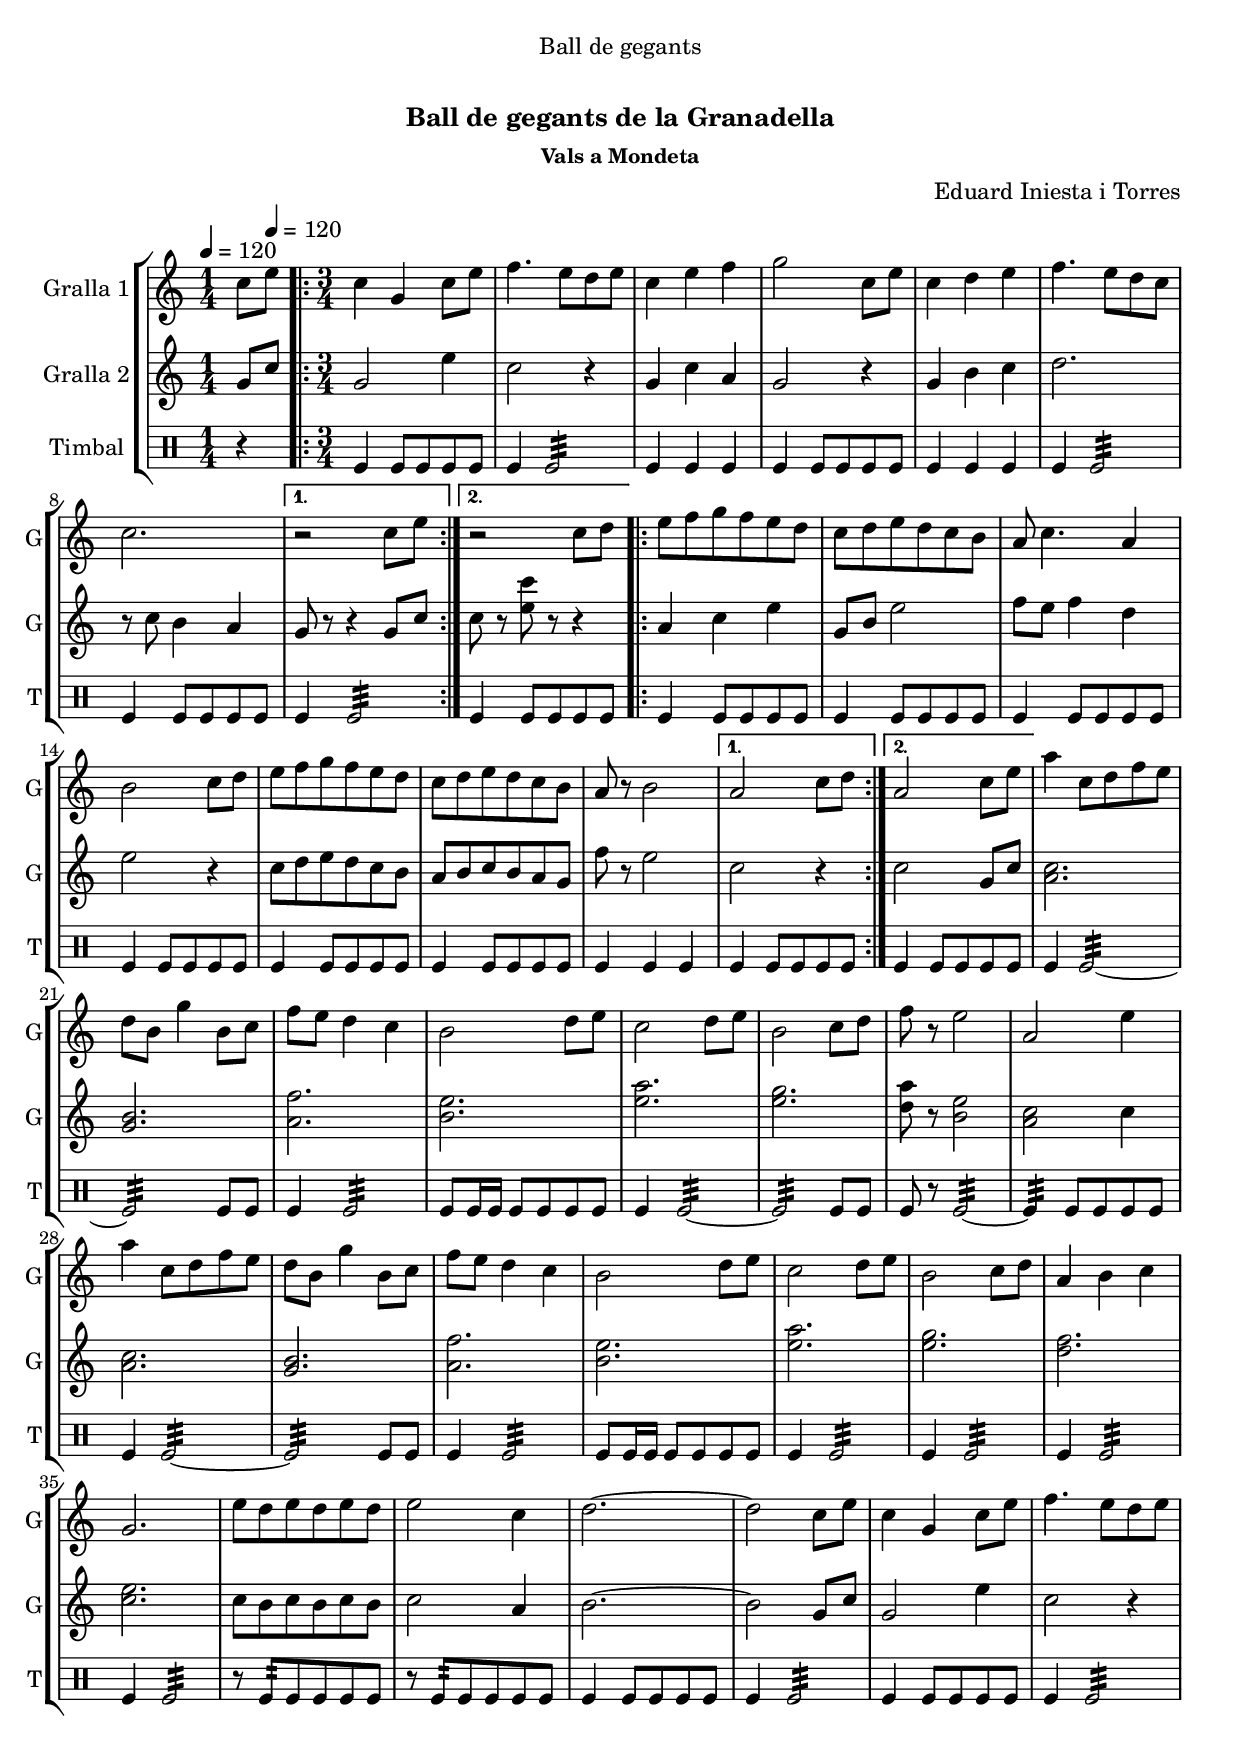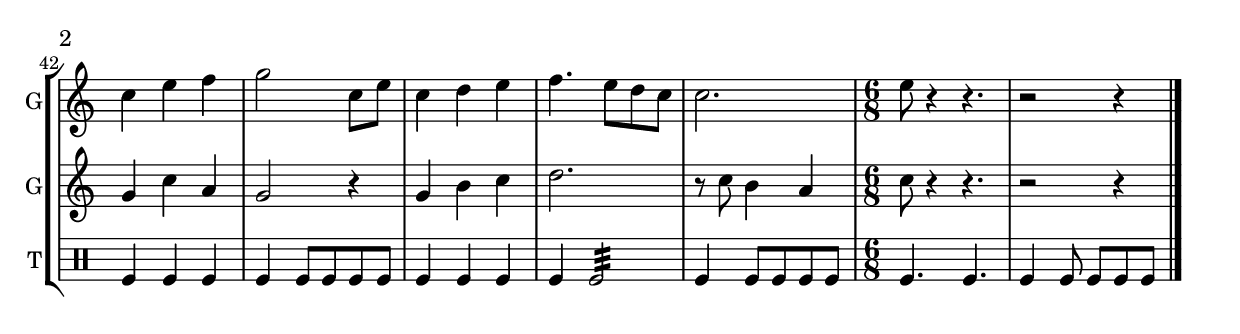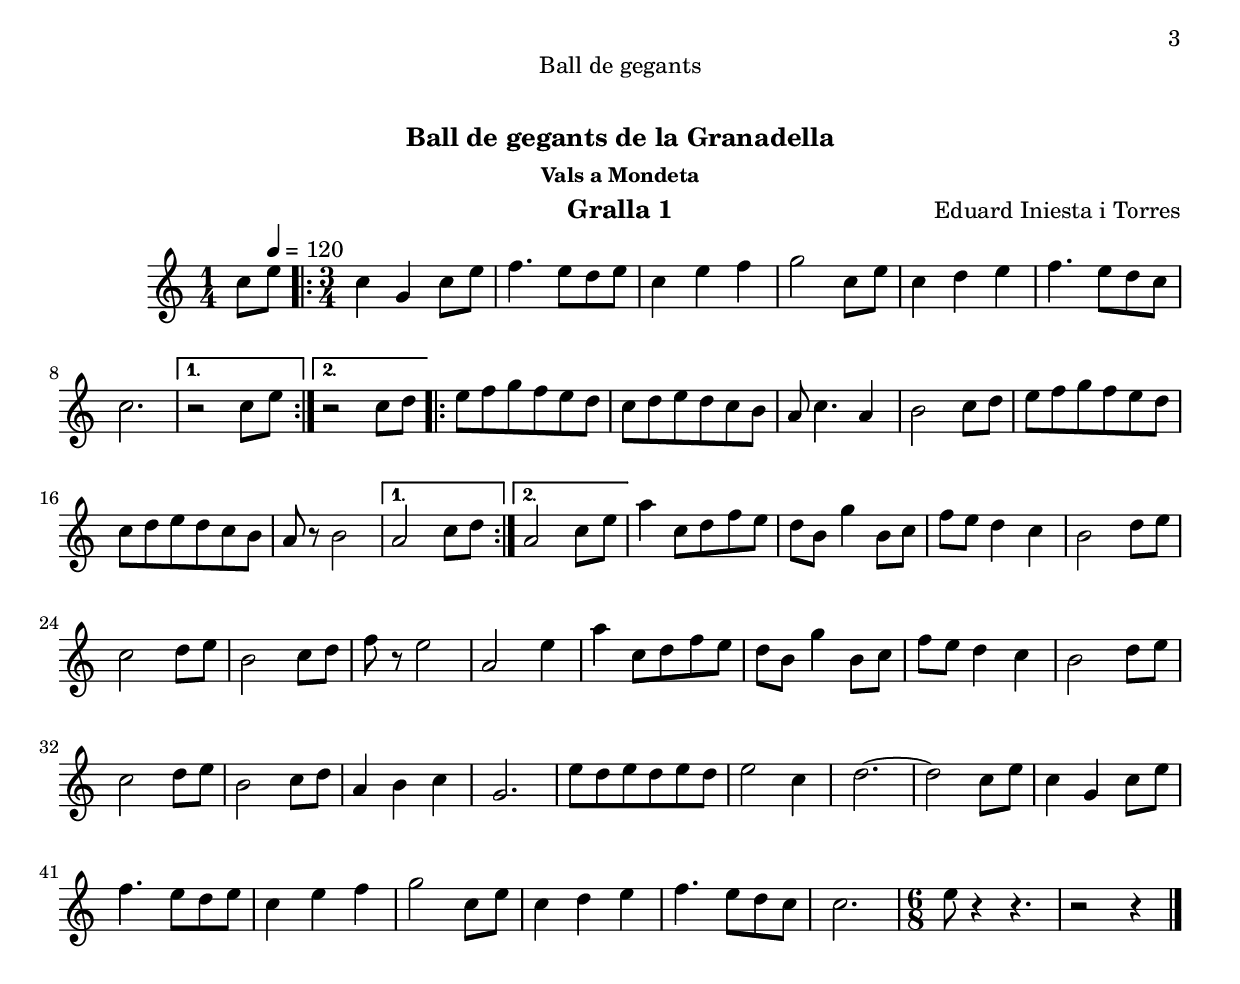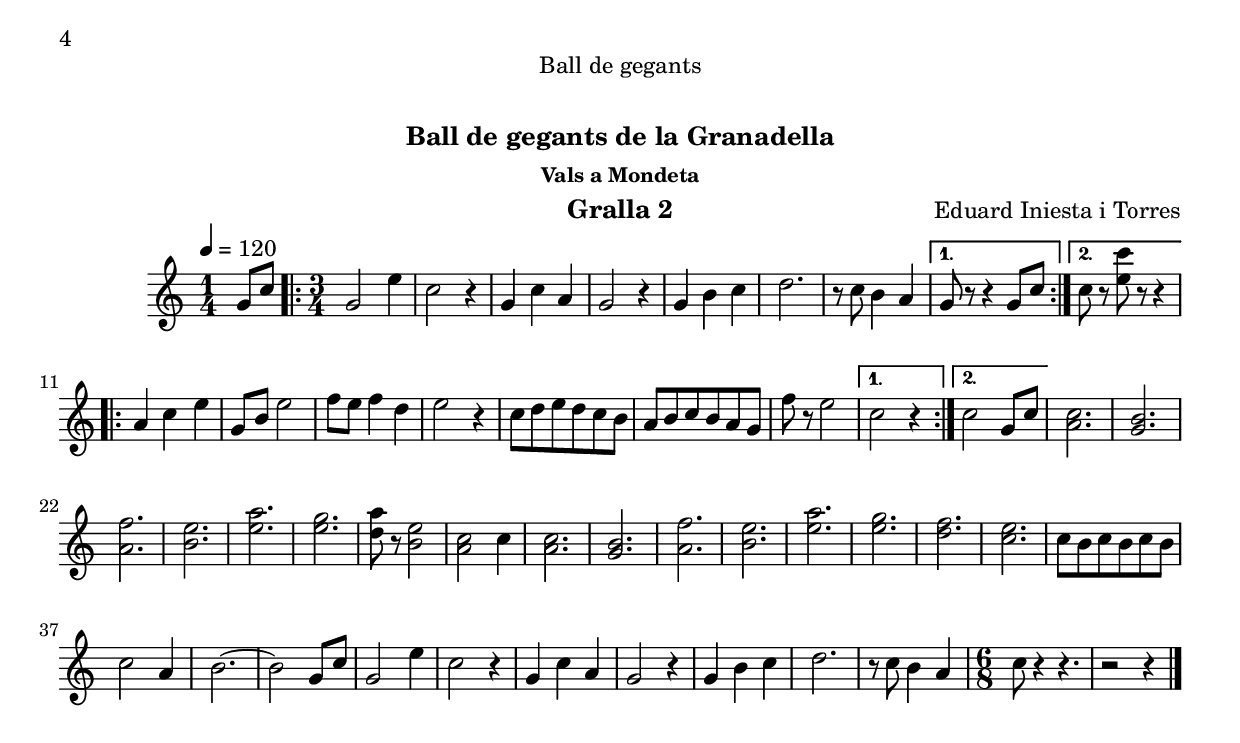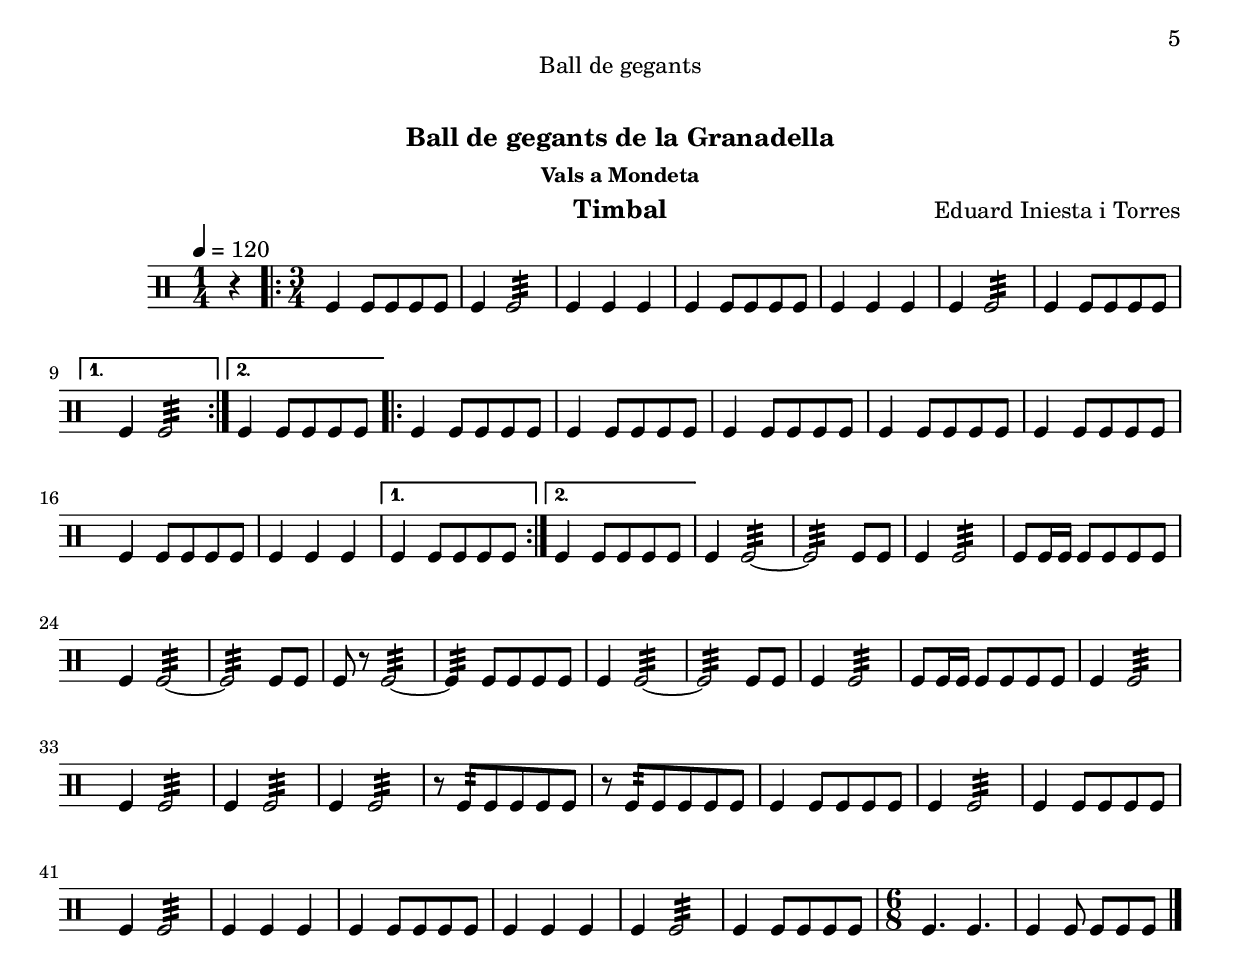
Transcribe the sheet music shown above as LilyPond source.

\version "2.22.1"

\header {
  dedication="Ball de gegants"
  title="  "
  subtitle="Ball de gegants de la Granadella"
  subsubtitle="Vals a Mondeta"
  poet=""
  meter=""
  piece=""
  composer="Eduard Iniesta i Torres"
  arranger=""
  opus=""
  instrument=""
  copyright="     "
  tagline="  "
}

liniaroAa =
\relative c''
{
  \clef treble
  \key c \major
  \time 1/4
  c8 \tempo 4 = 120 e  |
  \time 3/4   \repeat volta 2 { c4 g c8 e  |
  f4. e8 d e  |
  c4 e f  |
  %05
  g2 c,8 e  |
  c4 d e  |
  f4. e8 d c  |
  c2. }
  \alternative { { r2 c8 e }
  %10
  { r2 c8 d } }
  \repeat volta 2 { e8 f g f e d  |
  c8 d e d c b  |
  a8 c4. a4  |
  b2 c8 d  |
  %15
  e8 f g f e d  |
  c8 d e d c b  |
  a8 r b2 }
  \alternative { { a2 c8 d }
  { a2 c8 e } }
  %20
  a4 c,8 d f e  |
  d8 b g'4 b,8 c  |
  f8 e d4 c  |
  b2 d8 e  |
  c2 d8 e  |
  %25
  b2 c8 d  |
  f8 r e2  |
  a,2 e'4  |
  a4 c,8 d f e  |
  d8 b g'4 b,8 c  |
  %30
  f8 e d4 c  |
  b2 d8 e  |
  c2 d8 e  |
  b2 c8 d  |
  a4 b c  |
  %35
  g2.  |
  e'8 d e d e d  |
  e2 c4  |
  d2. ~  |
  d2 c8 e  |
  %40
  c4 g c8 e  |
  f4. e8 d e  |
  c4 e f  |
  g2 c,8 e  |
  c4 d e  |
  %45
  f4. e8 d c  |
  c2.  |
  \time 6/8   e8 r4 r4.  |
  r2 r4  \bar "|."
}

liniaroAb =
\relative g'
{
  \tempo 4 = 120
  \clef treble
  \key c \major
  \time 1/4
  g8 c  |
  \time 3/4   \repeat volta 2 { g2 e'4  |
  c2 r4  |
  g4 c a  |
  %05
  g2 r4  |
  g4 b c  |
  d2.  |
  r8 c b4 a }
  \alternative { { g8 r r4 g8 c }
  %10
  { c8 r <e c'> r r4 } }
  \repeat volta 2 { a,4 c e  |
  g,8 b e2  |
  f8 e f4 d  |
  e2 r4  |
  %15
  c8 d e d c b  |
  a8 b c b a g  |
  f'8 r e2 }
  \alternative { { c2 r4 }
  { c2 g8 c } }
  %20
  <c a>2.  |
  <b g>2.  |
  <a f'>2.  |
  <b e>2.  |
  <e a>2.  |
  %25
  <e g>2.  |
  <d a'>8 r <b e>2  |
  <a c>2 c4  |
  <a c>2.  |
  <g b>2.  |
  %30
  <a f'>2.  |
  <b e>2.  |
  <e a>2.  |
  <e g>2.  |
  <d f>2.  |
  %35
  <c e>2.  |
  c8 b c b c b  |
  c2 a4  |
  b2. ~  |
  b2 g8 c  |
  %40
  g2 e'4  |
  c2 r4  |
  g4 c a  |
  g2 r4  |
  g4 b c  |
  %45
  d2.  |
  r8 c b4 a  |
  \time 6/8   c8 r4 r4.  |
  r2 r4  \bar "|."
}

liniaroAc =
\drummode
{
  \tempo 4 = 120
  \time 1/4
  r4  |
  \time 3/4   \repeat volta 2 { tomfl4 tomfl8 tomfl tomfl tomfl  |
  tomfl4 tomfl2:32  |
  tomfl4 tomfl tomfl  |
  %05
  tomfl4 tomfl8 tomfl tomfl tomfl  |
  tomfl4 tomfl tomfl  |
  tomfl4 tomfl2:32  |
  tomfl4 tomfl8 tomfl tomfl tomfl }
  \alternative { { tomfl4 tomfl2:32 }
  %10
  { tomfl4 tomfl8 tomfl tomfl tomfl } }
  \repeat volta 2 { tomfl4 tomfl8 tomfl tomfl tomfl  |
  tomfl4 tomfl8 tomfl tomfl tomfl  |
  tomfl4 tomfl8 tomfl tomfl tomfl  |
  tomfl4 tomfl8 tomfl tomfl tomfl  |
  %15
  tomfl4 tomfl8 tomfl tomfl tomfl  |
  tomfl4 tomfl8 tomfl tomfl tomfl  |
  tomfl4 tomfl tomfl }
  \alternative { { tomfl4 tomfl8 tomfl tomfl tomfl }
  { tomfl4 tomfl8 tomfl tomfl tomfl } }
  %20
  tomfl4 tomfl2:32 ~  |
  tomfl2:32 tomfl8 tomfl  |
  tomfl4 tomfl2:32  |
  tomfl8 tomfl16 tomfl tomfl8 tomfl tomfl tomfl  |
  tomfl4 tomfl2:32 ~  |
  %25
  tomfl2:32 tomfl8 tomfl  |
  tomfl8 r tomfl2:32 ~  |
  tomfl4:32 tomfl8 tomfl tomfl tomfl  |
  tomfl4 tomfl2:32 ~  |
  tomfl2:32 tomfl8 tomfl  |
  %30
  tomfl4 tomfl2:32  |
  tomfl8 tomfl16 tomfl tomfl8 tomfl tomfl tomfl  |
  tomfl4 tomfl2:32  |
  tomfl4 tomfl2:32  |
  tomfl4 tomfl2:32  |
  %35
  tomfl4 tomfl2:32  |
  r8 tomfl:32 tomfl tomfl tomfl tomfl  |
  r8 tomfl:32 tomfl tomfl tomfl tomfl  |
  tomfl4 tomfl8 tomfl tomfl tomfl  |
  tomfl4 tomfl2:32  |
  %40
  tomfl4 tomfl8 tomfl tomfl tomfl  |
  tomfl4 tomfl2:32  |
  tomfl4 tomfl tomfl  |
  tomfl4 tomfl8 tomfl tomfl tomfl  |
  tomfl4 tomfl tomfl  |
  %45
  tomfl4 tomfl2:32  |
  tomfl4 tomfl8 tomfl tomfl tomfl  |
  \time 6/8   tomfl4. tomfl  |
  tomfl4 tomfl8 tomfl tomfl tomfl  \bar "|."
}

\bookpart {
  \score {
    \new StaffGroup {
      \override Score.RehearsalMark #'self-alignment-X = #LEFT
      <<
        \new Staff \with {instrumentName = #"Gralla 1" shortInstrumentName = #"G"} \liniaroAa
        \new Staff \with {instrumentName = #"Gralla 2" shortInstrumentName = #"G"} \liniaroAb
        \new DrumStaff \with {instrumentName = #"Timbal" shortInstrumentName = #"T"} \liniaroAc
      >>
    }
    \layout {}
  }
  \score { \unfoldRepeats
    \new StaffGroup {
      \override Score.RehearsalMark #'self-alignment-X = #LEFT
      <<
        \new Staff \with {instrumentName = #"Gralla 1" shortInstrumentName = #"G"} \liniaroAa
        \new Staff \with {instrumentName = #"Gralla 2" shortInstrumentName = #"G"} \liniaroAb
        \new DrumStaff \with {instrumentName = #"Timbal" shortInstrumentName = #"T"} \liniaroAc
      >>
    }
    \midi {
      \set Staff.midiInstrument = "oboe"
      \set DrumStaff.midiInstrument = "drums"
    }
  }
}

\bookpart {
  \header {instrument="Gralla 1"}
  \score {
    \new StaffGroup {
      \override Score.RehearsalMark #'self-alignment-X = #LEFT
      <<
        \new Staff \liniaroAa
      >>
    }
    \layout {}
  }
  \score { \unfoldRepeats
    \new StaffGroup {
      \override Score.RehearsalMark #'self-alignment-X = #LEFT
      <<
        \new Staff \liniaroAa
      >>
    }
    \midi {
      \set Staff.midiInstrument = "oboe"
      \set DrumStaff.midiInstrument = "drums"
    }
  }
}

\bookpart {
  \header {instrument="Gralla 2"}
  \score {
    \new StaffGroup {
      \override Score.RehearsalMark #'self-alignment-X = #LEFT
      <<
        \new Staff \liniaroAb
      >>
    }
    \layout {}
  }
  \score { \unfoldRepeats
    \new StaffGroup {
      \override Score.RehearsalMark #'self-alignment-X = #LEFT
      <<
        \new Staff \liniaroAb
      >>
    }
    \midi {
      \set Staff.midiInstrument = "oboe"
      \set DrumStaff.midiInstrument = "drums"
    }
  }
}

\bookpart {
  \header {instrument="Timbal"}
  \score {
    \new StaffGroup {
      \override Score.RehearsalMark #'self-alignment-X = #LEFT
      <<
        \new DrumStaff \liniaroAc
      >>
    }
    \layout {}
  }
  \score { \unfoldRepeats
    \new StaffGroup {
      \override Score.RehearsalMark #'self-alignment-X = #LEFT
      <<
        \new DrumStaff \liniaroAc
      >>
    }
    \midi {
      \set Staff.midiInstrument = "oboe"
      \set DrumStaff.midiInstrument = "drums"
    }
  }
}

